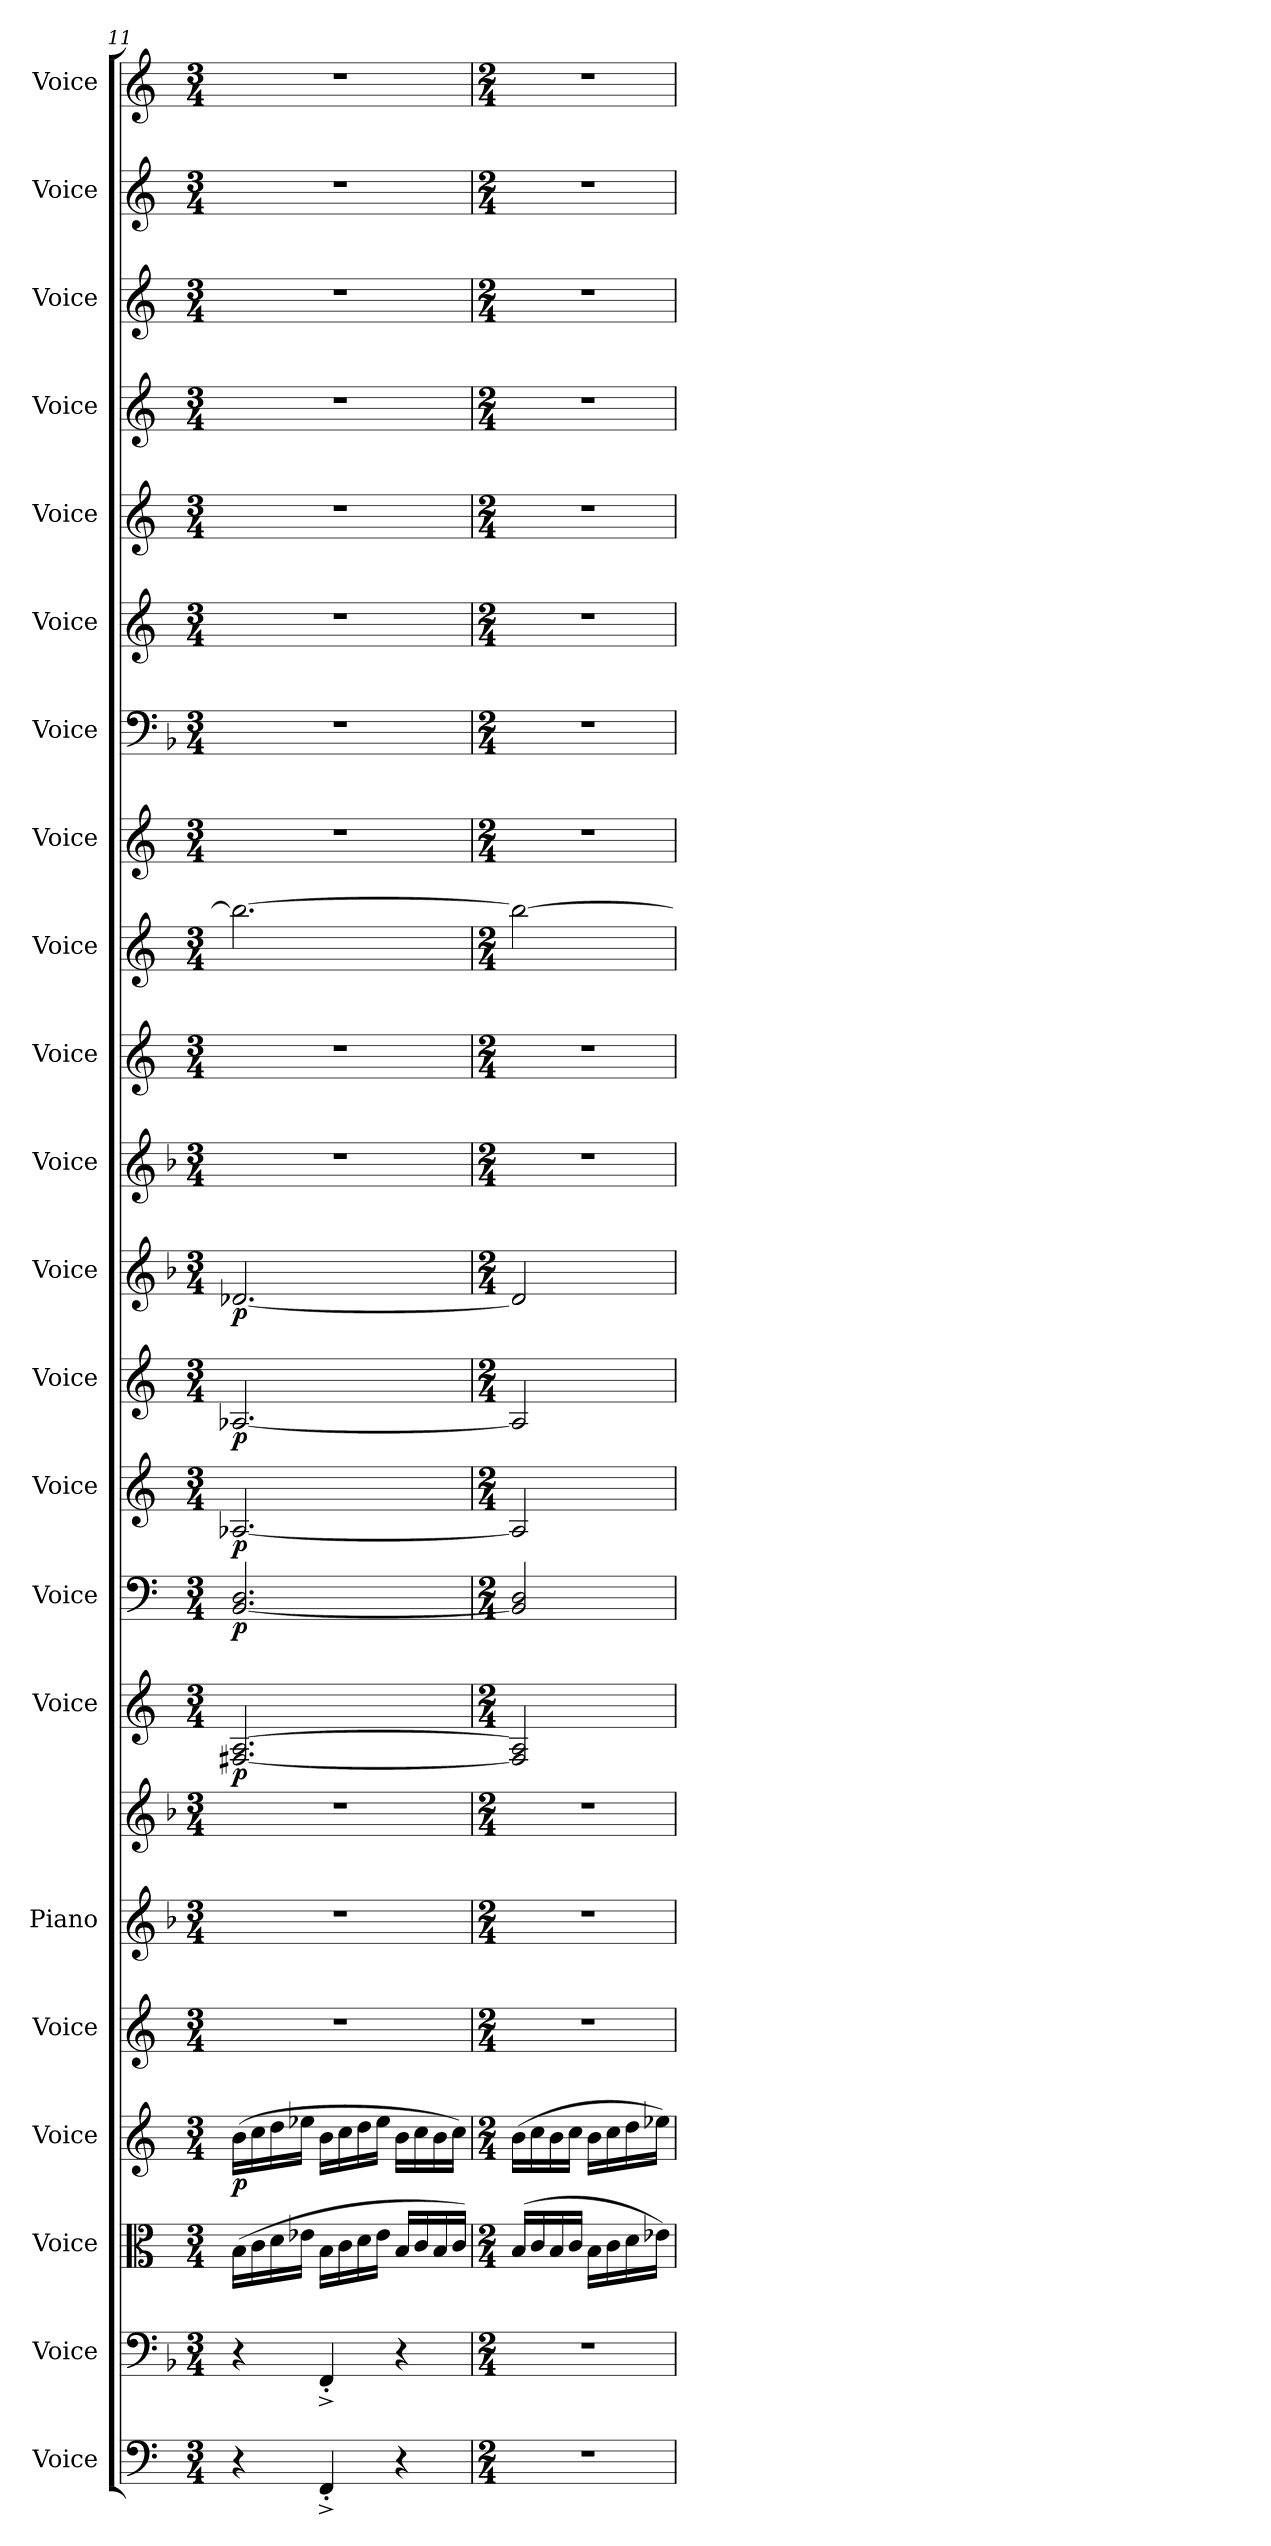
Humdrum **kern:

**kern	**kern	**kern	**kern	**dynam	**kern	**kern	**kern	**kern	**dynam	**kern	**dynam	**kern	**dynam	**kern	**dynam	**kern	**dynam	**kern	**kern	**kern	**kern	**kern	**kern	**kern	**kern	**kern	**kern	**kern
*part22	*part21	*part20	*part19	*part19	*part18	*part17	*part17	*part16	*part16	*part15	*part15	*part14	*part14	*part13	*part13	*part12	*part12	*part11	*part10	*part9	*part8	*part7	*part6	*part5	*part4	*part3	*part2	*part1
*staff23	*staff22	*staff21	*staff20	*staff20	*staff19	*staff18	*staff17	*staff16	*staff16	*staff15	*staff15	*staff14	*staff14	*staff13	*staff13	*staff12	*staff12	*staff11	*staff10	*staff9	*staff8	*staff7	*staff6	*staff5	*staff4	*staff3	*staff2	*staff1
*I"Voice	*I"Voice	*I"Voice	*I"Voice	*	*I"Voice	*I"Piano	*	*I"Voice	*	*I"Voice	*	*I"Voice	*	*I"Voice	*	*I"Voice	*	*I"Voice	*I"Voice	*I"Voice	*I"Voice	*I"Voice	*I"Voice	*I"Voice	*I"Voice	*I"Voice	*I"Voice	*I"Voice
*I'Voice	*I'Voice	*I'Voice	*I'Voice	*	*I'Voice	*I'Piano	*	*I'Voice	*	*I'Voice	*	*I'Voice	*	*I'Voice	*	*I'Voice	*	*I'Voice	*I'Voice	*I'Voice	*I'Voice	*I'Voice	*I'Voice	*I'Voice	*I'Voice	*I'Voice	*I'Voice	*I'Voice
*clefF4	*clefF4	*clefC3	*clefG2	*	*clefG2	*clefG2	*clefG2	*clefG2	*	*clefF4	*	*clefG2	*	*clefG2	*	*clefG2	*	*clefG2	*clefG2	*clefG2	*clefG2	*clefF4	*clefG2	*clefG2	*clefG2	*clefG2	*clefG2	*clefG2
*	*k[b-]	*	*	*	*	*k[b-]	*k[b-]	*	*	*	*	*	*	*	*	*k[b-]	*	*k[b-]	*	*	*	*k[b-]	*	*	*	*	*	*
*M3/4	*M3/4	*M3/4	*M3/4	*	*M3/4	*M3/4	*M3/4	*M3/4	*	*M3/4	*	*M3/4	*	*M3/4	*	*M3/4	*	*M3/4	*M3/4	*M3/4	*M3/4	*M3/4	*M3/4	*M3/4	*M3/4	*M3/4	*M3/4	*M3/4
=11	=11	=11	=11	=11	=11	=11	=11	=11	=11	=11	=11	=11	=11	=11	=11	=11	=11	=11	=11	=11	=11	=11	=11	=11	=11	=11	=11	=11
!	!	!	!	!LO:DY:b	!	!	!	!	!LO:DY:b	!	!LO:DY:b	!	!LO:DY:b	!	!LO:DY:b	!	!LO:DY:b	!	!	!	!	!	!	!	!	!	!	!
4r	4r	(>16B\LL	(>16b\LL	p	2.r	2.r	2.r	[<2.F#X/ [>2.A/	p	[<2.BB/ 2.D/	p	[<2.A-X/	p	[<2.A-X/	p	[<2.d-X/	p	2.r	2.r	2.bb\_>	2.r	2.r	2.r	2.r	2.r	2.r	2.r	2.r
.	.	16c\	16cc\	.	.	.	.	.	.	.	.	.	.	.	.	.	.	.	.	.	.	.	.	.	.	.	.	.
.	.	16d\	16dd\	.	.	.	.	.	.	.	.	.	.	.	.	.	.	.	.	.	.	.	.	.	.	.	.	.
.	.	16e-X\JJ	16ee-X\JJ	.	.	.	.	.	.	.	.	.	.	.	.	.	.	.	.	.	.	.	.	.	.	.	.	.
4FF'>'>'<^</	4FF'>'>'>'>'<^</	16B\LL	16b\LL	.	.	.	.	.	.	.	.	.	.	.	.	.	.	.	.	.	.	.	.	.	.	.	.	.
.	.	16c\	16cc\	.	.	.	.	.	.	.	.	.	.	.	.	.	.	.	.	.	.	.	.	.	.	.	.	.
.	.	16d\	16dd\	.	.	.	.	.	.	.	.	.	.	.	.	.	.	.	.	.	.	.	.	.	.	.	.	.
.	.	16e-\JJ	16ee-\JJ	.	.	.	.	.	.	.	.	.	.	.	.	.	.	.	.	.	.	.	.	.	.	.	.	.
4r	4r	16B/LL	16b\LL	.	.	.	.	.	.	.	.	.	.	.	.	.	.	.	.	.	.	.	.	.	.	.	.	.
.	.	16c/	16cc\	.	.	.	.	.	.	.	.	.	.	.	.	.	.	.	.	.	.	.	.	.	.	.	.	.
.	.	16B/	16b\	.	.	.	.	.	.	.	.	.	.	.	.	.	.	.	.	.	.	.	.	.	.	.	.	.
.	.	16c/JJ)	16cc\JJ)	.	.	.	.	.	.	.	.	.	.	.	.	.	.	.	.	.	.	.	.	.	.	.	.	.
=12	=12	=12	=12	=12	=12	=12	=12	=12	=12	=12	=12	=12	=12	=12	=12	=12	=12	=12	=12	=12	=12	=12	=12	=12	=12	=12	=12	=12
*M2/4	*M2/4	*M2/4	*M2/4	*	*M2/4	*M2/4	*M2/4	*M2/4	*	*M2/4	*	*M2/4	*	*M2/4	*	*M2/4	*	*M2/4	*M2/4	*M2/4	*M2/4	*M2/4	*M2/4	*M2/4	*M2/4	*M2/4	*M2/4	*M2/4
2rF	2r	(>16B/LL	(>16b\LL	.	2r	2r	2r	2F#/] 2A/]	.	2BB/] 2D/	.	2A-/]	.	2A-/]	.	2d-/]	.	2r	2r	2bb\_	2r	2r	2r	2r	2r	2r	2r	2r
.	.	16c/	16cc\	.	.	.	.	.	.	.	.	.	.	.	.	.	.	.	.	.	.	.	.	.	.	.	.	.
.	.	16B/	16b\	.	.	.	.	.	.	.	.	.	.	.	.	.	.	.	.	.	.	.	.	.	.	.	.	.
.	.	16c/JJ	16cc\JJ	.	.	.	.	.	.	.	.	.	.	.	.	.	.	.	.	.	.	.	.	.	.	.	.	.
.	.	16B\LL	16b\LL	.	.	.	.	.	.	.	.	.	.	.	.	.	.	.	.	.	.	.	.	.	.	.	.	.
.	.	16c\	16cc\	.	.	.	.	.	.	.	.	.	.	.	.	.	.	.	.	.	.	.	.	.	.	.	.	.
.	.	16d\	16dd\	.	.	.	.	.	.	.	.	.	.	.	.	.	.	.	.	.	.	.	.	.	.	.	.	.
.	.	16e-X\JJ)	16ee-X\JJ)	.	.	.	.	.	.	.	.	.	.	.	.	.	.	.	.	.	.	.	.	.	.	.	.	.
=	=	=	=	=	=	=	=	=	=	=	=	=	=	=	=	=	=	=	=	=	=	=	=	=	=	=	=	=
*-	*-	*-	*-	*-	*-	*-	*-	*-	*-	*-	*-	*-	*-	*-	*-	*-	*-	*-	*-	*-	*-	*-	*-	*-	*-	*-	*-	*-
